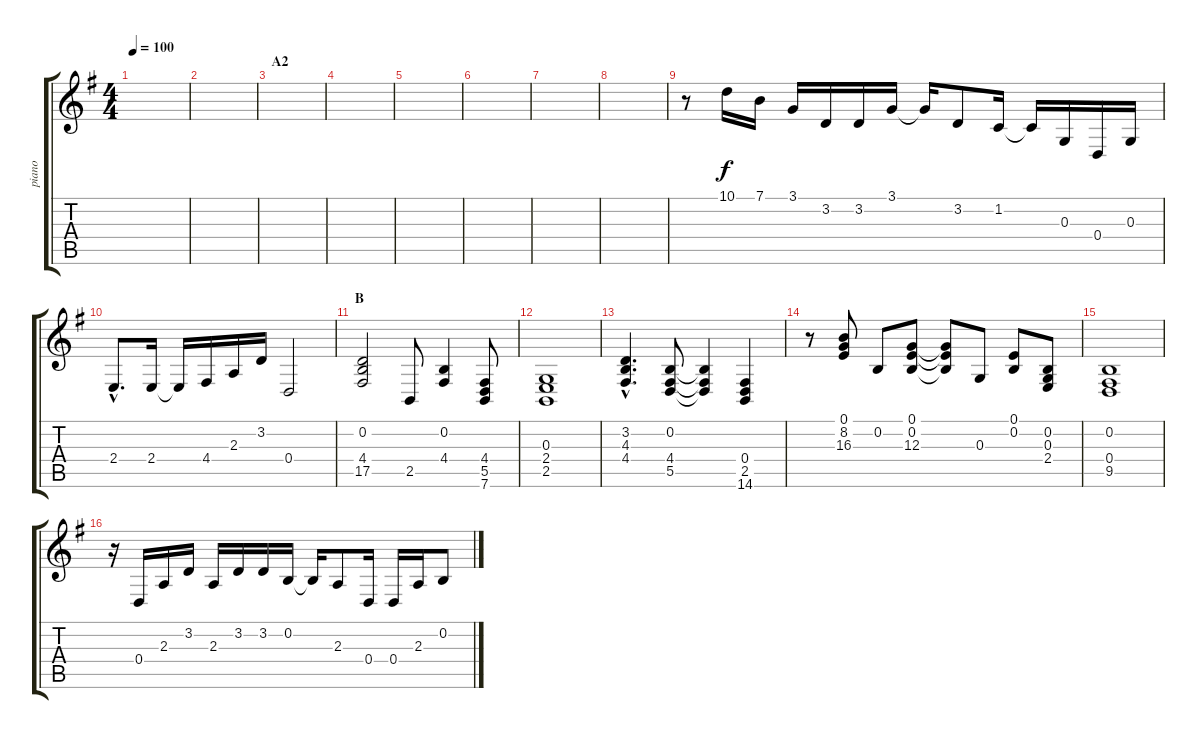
\track ("piano" "piano") {instrument acousticgrandpiano}
\staff {score tabs}
\tuning (E4 B3 G3 D3 A2 E2) {hide}
\ts (4 4)
\tempo 100
\clef g2
\ks g
|
|
\section ("" "A2")
|
|
|
|
|
|
r.8 10.1.16 7.1.16 3.1.16 3.2.16 3.2.16 3.1.16 3.1{t}.16 3.2.8 1.2.16 1.2{t}.16 0.3.16 0.4.16 0.3.16 |
2.4{hac}.8{d} 2.4.16 2.4{t}.16 4.4.16 2.3.16 3.2.16 0.4.2 |
\section ("" "B")
(0.2 4.4 17.5).2 2.5.8 (0.2 4.4).4 (4.4 5.5 7.6).8 |
(0.3 2.4 2.5).1 |
(3.2{hac} 4.3{hac} 4.4{hac}).4{d} (0.2 4.4 5.5).8 (0.2{t} 4.4{t} 5.5{t}).4 (0.4 2.5 14.6).4 |
r.8 (0.1 8.2 16.3).8 0.2.8 (0.1 0.2 12.3).8 (0.1{t} 0.2{t} 12.3{t}).8 0.3.8 (0.1 0.2).8 (0.2 0.3 2.4).8 |
(0.2 0.4 9.5).1 |
r.16 0.4.16 2.3.16 3.2.16 2.3.16 3.2.16 3.2.16 0.2.16 0.2{t}.16 2.3.8 0.4.16 0.4.16 2.3.16 0.2.8
